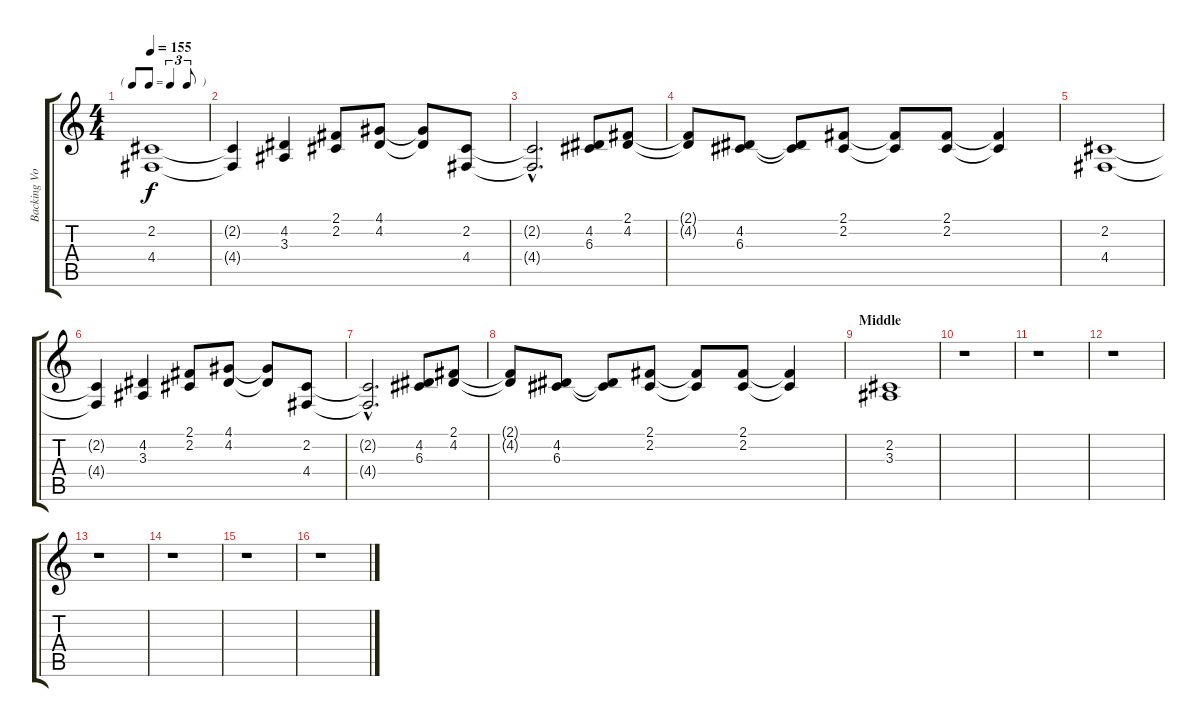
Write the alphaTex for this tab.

\track ("Backing Vox" "Backing Vo") {instrument drawbarorgan}
\staff {score tabs}
\tuning (E4 B3 G3 D3 A2 E2) {hide}
\ts (4 4)
\tf triplet8th
\tempo 155
\clef g2
\ks c
(2.2 4.4).1{dy f} |
(2.2{t} 4.4{t}).4 (4.2 3.3).4 (2.1 2.2).8 (4.1 4.2).8 (4.1{t} 4.2{t}).8 (2.2 4.4).8 |
(2.2{hac t} 4.4{hac t}).2{d} (4.2 6.3).8 (2.1 4.2).8 |
(2.1{t} 4.2{t}).8 (4.2 6.3).8 (4.2{t} 6.3{t}).8 (2.1 2.2).8 (2.1{t} 2.2{t}).8 (2.1 2.2).8 (2.1{t} 2.2{t}).4 |
(2.2 4.4).1 |
(2.2{t} 4.4{t}).4 (4.2 3.3).4 (2.1 2.2).8 (4.1 4.2).8 (4.1{t} 4.2{t}).8 (2.2 4.4).8 |
(2.2{hac t} 4.4{hac t}).2{d} (4.2 6.3).8 (2.1 4.2).8 |
(2.1{t} 4.2{t}).8 (4.2 6.3).8 (4.2{t} 6.3{t}).8 (2.1 2.2).8 (2.1{t} 2.2{t}).8 (2.1 2.2).8 (2.1{t} 2.2{t}).4 |
\section ("" "Middle")
(2.2 3.3).1 |
r.1 |
r.1 |
r.1 |
r.1 |
r.1 |
r.1 |
r.1
